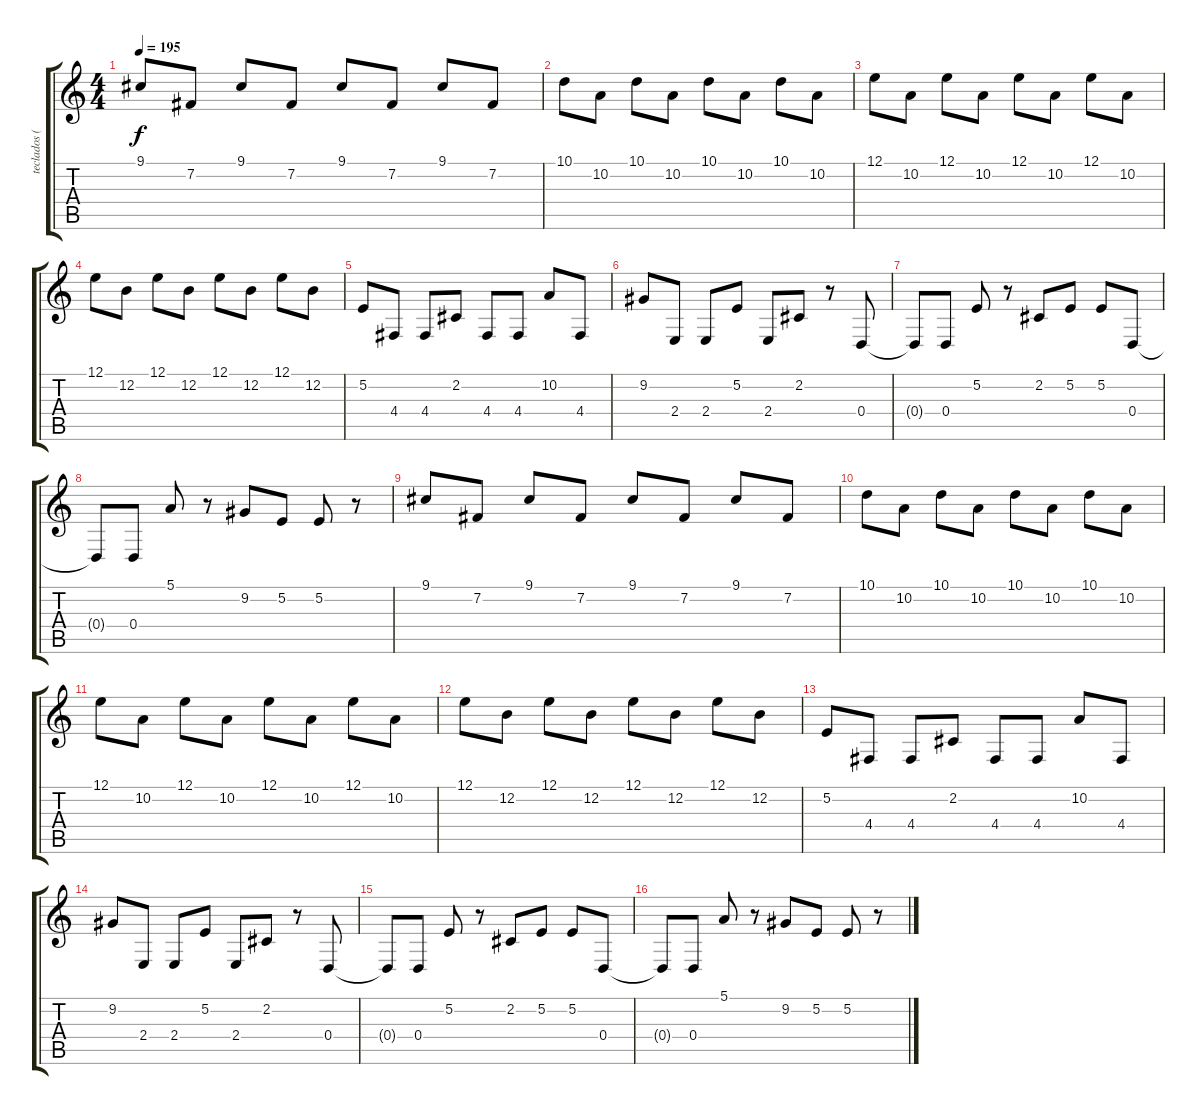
\track ("teclados (lead 2)" "teclados (") {instrument lead1square}
\staff {score tabs}
\tuning (E4 B3 G3 D3 A2 E2) {hide}
\ts (4 4)
\tempo 195
\clef g2
\ks c
9.1.8{dy f} 7.2.8 9.1.8 7.2.8 9.1.8 7.2.8 9.1.8 7.2.8 |
10.1.8 10.2.8 10.1.8 10.2.8 10.1.8 10.2.8 10.1.8 10.2.8 |
12.1.8 10.2.8 12.1.8 10.2.8 12.1.8 10.2.8 12.1.8 10.2.8 |
12.1.8 12.2.8 12.1.8 12.2.8 12.1.8 12.2.8 12.1.8 12.2.8 |
5.2.8 4.4.8 4.4.8 2.2.8 4.4.8 4.4.8 10.2.8 4.4.8 |
9.2.8 2.4.8 2.4.8 5.2.8 2.4.8 2.2.8 r.8 0.4.8 |
0.4{t}.8 0.4.8 5.2.8 r.8 2.2.8 5.2.8 5.2.8 0.4.8 |
0.4{t}.8 0.4.8 5.1.8 r.8 9.2.8 5.2.8 5.2.8 r.8 |
9.1.8 7.2.8 9.1.8 7.2.8 9.1.8 7.2.8 9.1.8 7.2.8 |
10.1.8 10.2.8 10.1.8 10.2.8 10.1.8 10.2.8 10.1.8 10.2.8 |
12.1.8 10.2.8 12.1.8 10.2.8 12.1.8 10.2.8 12.1.8 10.2.8 |
12.1.8 12.2.8 12.1.8 12.2.8 12.1.8 12.2.8 12.1.8 12.2.8 |
5.2.8 4.4.8 4.4.8 2.2.8 4.4.8 4.4.8 10.2.8 4.4.8 |
9.2.8 2.4.8 2.4.8 5.2.8 2.4.8 2.2.8 r.8 0.4.8 |
0.4{t}.8 0.4.8 5.2.8 r.8 2.2.8 5.2.8 5.2.8 0.4.8 |
0.4{t}.8 0.4.8 5.1.8 r.8 9.2.8 5.2.8 5.2.8 r.8
